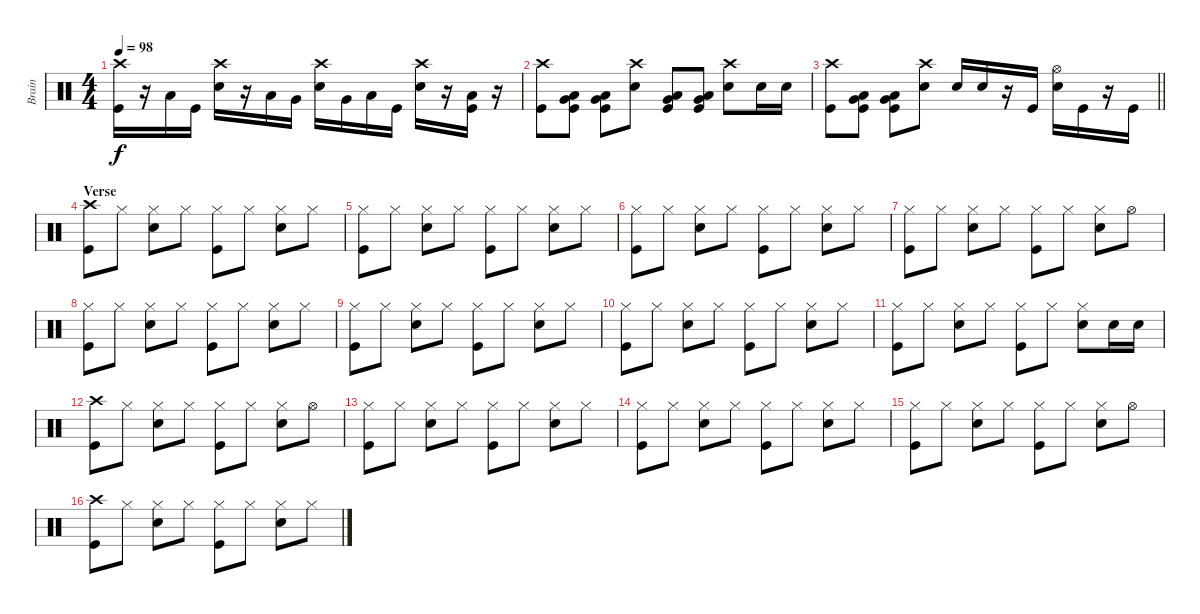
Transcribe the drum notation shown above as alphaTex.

\track ("Brain" "Brain") {instrument percussion}
\staff {score}
\articulation defaults
\ts (4 4)
\tempo 98
\clef neutral
\ks c
("Crash high (hit)" "Kick (hit)").16{dy f} r.16 "Low Tom (hit)".16 "Kick (hit)".16 ("Crash high (hit)" "Snare (hit) 2").16 r.16 "Low Tom (hit)".16 "Very Low Tom (hit)".16 ("Crash high (hit)" "Snare (hit) 2").16 "Very Low Tom (hit)".16 "Low Tom (hit)".16 "Kick (hit)".16 ("Crash high (hit)" "Snare (hit) 2").16 r.16 ("Low Tom (hit)" "Kick (hit)").16 r.16 |
("Crash high (hit)" "Kick (hit)").8 ("Very Low Tom (hit)" "Low Floor Tom (hit)" "Kick (hit)").8 ("Low Tom (hit)" "Very Low Tom (hit)" "Kick (hit)").8 ("Crash high (hit)" "Snare (hit) 2").8 ("Very Low Tom (hit)" "Low Floor Tom (hit)" "Kick (hit)").8 ("Low Tom (hit)" "Very Low Tom (hit)" "Kick (hit)").8 ("Crash high (hit)" "Snare (hit) 2").8 "Snare (hit) 2".16 "Snare (hit) 2".16 |
\barLineRight lightlight
("Crash high (hit)" "Kick (hit)").8 ("Very Low Tom (hit)" "Low Floor Tom (hit)" "Kick (hit)").8 ("Low Tom (hit)" "Very Low Tom (hit)" "Kick (hit)").8 ("Crash high (hit)" "Snare (hit) 2").8 "Snare (hit) 2".16 "Snare (hit) 2".16 r.16 "Kick (hit)".16 ("Hi-Hat (open)" "Snare (hit) 2").16 "Kick (hit)".16 r.16 "Kick (hit)".16 |
\section ("" "Verse")
("Crash high (hit)" "Kick (hit)").8 "Hi-Hat (closed)".8 ("Hi-Hat (closed)" "Snare (hit) 2").8 "Hi-Hat (closed)".8 ("Hi-Hat (closed)" "Kick (hit)").8 "Hi-Hat (closed)".8 ("Hi-Hat (closed)" "Snare (hit) 2").8 "Hi-Hat (closed)".8 |
("Hi-Hat (closed)" "Kick (hit)").8 "Hi-Hat (closed)".8 ("Hi-Hat (closed)" "Snare (hit) 2").8 "Hi-Hat (closed)".8 ("Hi-Hat (closed)" "Kick (hit)").8 "Hi-Hat (closed)".8 ("Hi-Hat (closed)" "Snare (hit) 2").8 "Hi-Hat (closed)".8 |
("Hi-Hat (closed)" "Kick (hit)").8 "Hi-Hat (closed)".8 ("Hi-Hat (closed)" "Snare (hit) 2").8 "Hi-Hat (closed)".8 ("Hi-Hat (closed)" "Kick (hit)").8 "Hi-Hat (closed)".8 ("Hi-Hat (closed)" "Snare (hit) 2").8 "Hi-Hat (closed)".8 |
("Hi-Hat (closed)" "Kick (hit)").8 "Hi-Hat (closed)".8 ("Hi-Hat (closed)" "Snare (hit) 2").8 "Hi-Hat (closed)".8 ("Hi-Hat (closed)" "Kick (hit)").8 "Hi-Hat (closed)".8 ("Hi-Hat (closed)" "Snare (hit) 2").8 "Hi-Hat (open)".8 |
("Hi-Hat (closed)" "Kick (hit)").8 "Hi-Hat (closed)".8 ("Hi-Hat (closed)" "Snare (hit) 2").8 "Hi-Hat (closed)".8 ("Hi-Hat (closed)" "Kick (hit)").8 "Hi-Hat (closed)".8 ("Hi-Hat (closed)" "Snare (hit) 2").8 "Hi-Hat (closed)".8 |
("Hi-Hat (closed)" "Kick (hit)").8 "Hi-Hat (closed)".8 ("Hi-Hat (closed)" "Snare (hit) 2").8 "Hi-Hat (closed)".8 ("Hi-Hat (closed)" "Kick (hit)").8 "Hi-Hat (closed)".8 ("Hi-Hat (closed)" "Snare (hit) 2").8 "Hi-Hat (closed)".8 |
("Hi-Hat (closed)" "Kick (hit)").8 "Hi-Hat (closed)".8 ("Hi-Hat (closed)" "Snare (hit) 2").8 "Hi-Hat (closed)".8 ("Hi-Hat (closed)" "Kick (hit)").8 "Hi-Hat (closed)".8 ("Hi-Hat (closed)" "Snare (hit) 2").8 "Hi-Hat (closed)".8 |
("Hi-Hat (closed)" "Kick (hit)").8 "Hi-Hat (closed)".8 ("Hi-Hat (closed)" "Snare (hit) 2").8 "Hi-Hat (closed)".8 ("Hi-Hat (closed)" "Kick (hit)").8 "Hi-Hat (closed)".8 ("Hi-Hat (closed)" "Snare (hit) 2").8 "Snare (hit) 2".16 "Snare (hit) 2".16 |
("Crash high (hit)" "Kick (hit)").8 "Hi-Hat (closed)".8 ("Hi-Hat (closed)" "Snare (hit) 2").8 "Hi-Hat (closed)".8 ("Hi-Hat (closed)" "Kick (hit)").8 "Hi-Hat (closed)".8 ("Hi-Hat (closed)" "Snare (hit) 2").8 "Hi-Hat (open)".8 |
("Hi-Hat (closed)" "Kick (hit)").8 "Hi-Hat (closed)".8 ("Hi-Hat (closed)" "Snare (hit) 2").8 "Hi-Hat (closed)".8 ("Hi-Hat (closed)" "Kick (hit)").8 "Hi-Hat (closed)".8 ("Hi-Hat (closed)" "Snare (hit) 2").8 "Hi-Hat (closed)".8 |
("Hi-Hat (closed)" "Kick (hit)").8 "Hi-Hat (closed)".8 ("Hi-Hat (closed)" "Snare (hit) 2").8 "Hi-Hat (closed)".8 ("Hi-Hat (closed)" "Kick (hit)").8 "Hi-Hat (closed)".8 ("Hi-Hat (closed)" "Snare (hit) 2").8 "Hi-Hat (closed)".8 |
("Hi-Hat (closed)" "Kick (hit)").8 "Hi-Hat (closed)".8 ("Hi-Hat (closed)" "Snare (hit) 2").8 "Hi-Hat (closed)".8 ("Hi-Hat (closed)" "Kick (hit)").8 "Hi-Hat (closed)".8 ("Hi-Hat (closed)" "Snare (hit) 2").8 "Hi-Hat (open)".8 |
("Crash high (hit)" "Kick (hit)").8 "Hi-Hat (closed)".8 ("Hi-Hat (closed)" "Snare (hit) 2").8 "Hi-Hat (closed)".8 ("Hi-Hat (closed)" "Kick (hit)").8 "Hi-Hat (closed)".8 ("Hi-Hat (closed)" "Snare (hit) 2").8 "Hi-Hat (closed)".8
